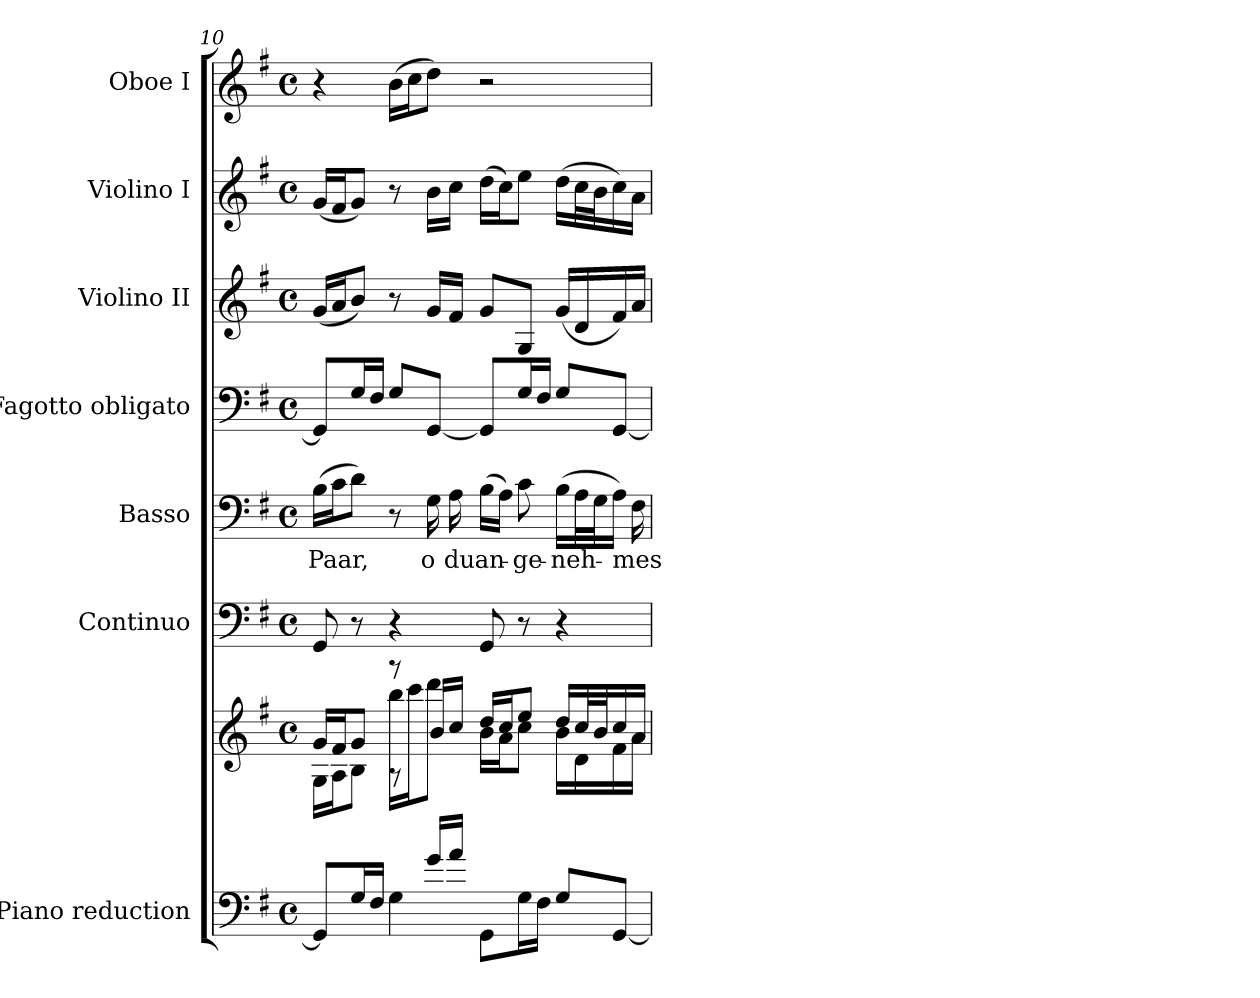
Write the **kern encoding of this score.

**kern	**kern	**kern	**kern	**text	**kern	**kern	**kern	**kern
*part7	*part7	*part6	*part5	*part5	*part4	*part3	*part2	*part1
*staff8	*staff7	*staff6	*staff5	*staff5	*staff4	*staff3	*staff2	*staff1
*I"Piano reduction	*	*I"Continuo	*I"Basso	*	*I"Fagotto obligato	*I"Violino II	*I"Violino I	*I"Oboe I
*I'Pno	*	*	*	*	*	*I'Vln	*I'Vln	*I'Ob
*clefF4	*clefG2	*clefF4	*clefF4	*	*clefF4	*clefG2	*clefG2	*clefG2
*k[f#]	*k[f#]	*k[f#]	*k[f#]	*	*k[f#]	*k[f#]	*k[f#]	*k[f#]
*M4/4	*M4/4	*M4/4	*M4/4	*	*M4/4	*M4/4	*M4/4	*M4/4
*met(c)	*met(c)	*met(c)	*met(c)	*	*met(c)	*met(c)	*met(c)	*met(c)
=10	=10	=10	=10	=10	=10	=10	=10	=10
*^	*^	*	*	*	*	*	*	*
*	*	*	*^	*	*	*	*	*	*	*
!	!	!	!	!	!	!	!LO:LY:b	!	!	!	!
4.ryy	8GG/L]	16g/LL	16G\LL	4ryy	8GG/	(>16B\LL	Paar,	8GG/L]	(<16g/LL	(<16g/LL	4r
.	.	16f#/J	16A\J	.	.	16c\J	.	.	16a/J	16f#/J	.
.	16G/L	8g/J	8B\J	.	8r	8d\J)	.	16G/L	8b/J)	8g/J)	.
.	16F#/JJ	.	.	.	.	.	.	16F#/JJ	.	.	.
.	4G\	16bb\LL	8rggg	8rA	4r	8r	.	8G/L	8r	8r	(>16b\LL
.	.	16ccc\J	.	.	.	.	.	.	.	.	16cc\J
!	!	!	!	!	!	!	!LO:LY:b	!	!	!	!
16g/LL	.	8ddd\J	8ryy	16b/LL	.	16G\	o	[8GG/J	16g/LL	16b\LL	8dd\J)
!	!	!	!	!	!	!	!LO:LY:b	!	!	!	!
16a/JJ	.	.	.	16cc/JJ	.	16A\	du	.	16f#/JJ	16cc\JJ	.
!	!	!	!	!	!	!	!LO:LY:b	!	!	!	!
2ryy	8GG\L	16dd/LL	16b\LL	2ryy	8GG/	(>16B\LL	an-	8GG/L]	8g/L	(>16dd\LL	2r
.	.	16cc/J	16a\J	.	.	16A\JJ)	.	.	.	16cc\J)	.
!	!	!	!	!	!	!	!LO:LY:b	!	!	!	!
.	16G\L	8ee/J	8cc\J	.	8r	8c\	-ge-	16G/L	8G/J	8ee\J	.
.	16F#\JJ	.	.	.	.	.	.	16F#/JJ	.	.	.
!	!	!	!	!	!	!	!LO:LY:b	!	!	!	!
.	8G/L	16dd/LL	16b\LL	.	4r	(>16B\LL	-neh-	8G/L	(<16g/LL	(>16dd\LL	.
.	.	32cc/L	16d\	.	.	32A\L	.	.	16d/	32cc\L	.
.	.	32b/J	.	.	.	32G\J	.	.	.	32b\J	.
.	[8GG/J	16cc/	16f#\	.	.	16A\JJ)	.	[8GG/J	16f#/)	16cc\)	.
!	!	!	!	!	!	!	!LO:LY:b	!	!	!	!
.	.	16a/JJ	16a\JJ	.	.	16F#\	-mes	.	16a/JJ	16a\JJ	.
*v	*v	*	*	*	*	*	*	*	*	*	*
*	*v	*v	*v	*	*	*	*	*	*	*
=	=	=	=	=	=	=	=	=
*-	*-	*-	*-	*-	*-	*-	*-	*-
